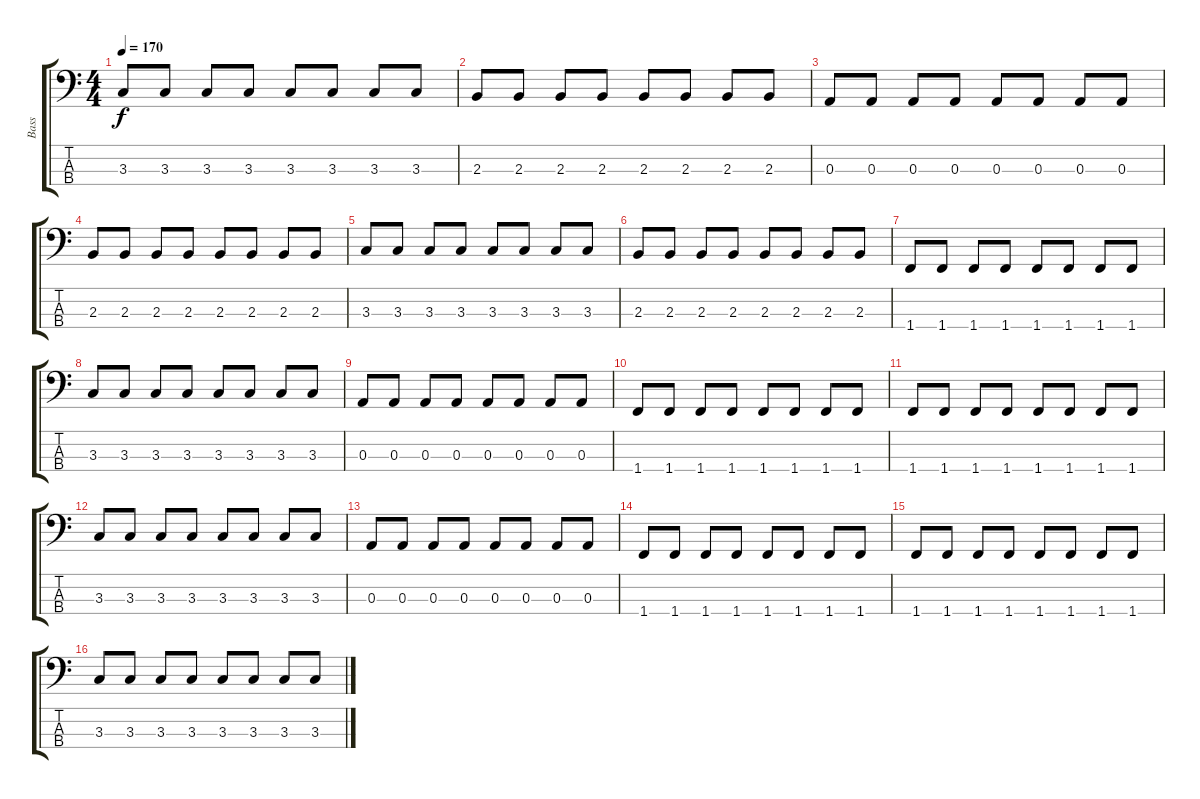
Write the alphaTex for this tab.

\track ("Bass" "Bass") {instrument electricbassfinger}
\staff {score tabs}
\tuning (G2 D2 A1 E1) {hide}
\ts (4 4)
\tempo 170
\clef f4
\ks c
3.3.8{dy f} 3.3.8 3.3.8 3.3.8 3.3.8 3.3.8 3.3.8 3.3.8 |
2.3.8 2.3.8 2.3.8 2.3.8 2.3.8 2.3.8 2.3.8 2.3.8 |
0.3.8 0.3.8 0.3.8 0.3.8 0.3.8 0.3.8 0.3.8 0.3.8 |
2.3.8 2.3.8 2.3.8 2.3.8 2.3.8 2.3.8 2.3.8 2.3.8 |
3.3.8 3.3.8 3.3.8 3.3.8 3.3.8 3.3.8 3.3.8 3.3.8 |
2.3.8 2.3.8 2.3.8 2.3.8 2.3.8 2.3.8 2.3.8 2.3.8 |
1.4.8 1.4.8 1.4.8 1.4.8 1.4.8 1.4.8 1.4.8 1.4.8 |
3.3.8 3.3.8 3.3.8 3.3.8 3.3.8 3.3.8 3.3.8 3.3.8 |
0.3.8 0.3.8 0.3.8 0.3.8 0.3.8 0.3.8 0.3.8 0.3.8 |
1.4.8 1.4.8 1.4.8 1.4.8 1.4.8 1.4.8 1.4.8 1.4.8 |
1.4.8 1.4.8 1.4.8 1.4.8 1.4.8 1.4.8 1.4.8 1.4.8 |
3.3.8 3.3.8 3.3.8 3.3.8 3.3.8 3.3.8 3.3.8 3.3.8 |
0.3.8 0.3.8 0.3.8 0.3.8 0.3.8 0.3.8 0.3.8 0.3.8 |
1.4.8 1.4.8 1.4.8 1.4.8 1.4.8 1.4.8 1.4.8 1.4.8 |
1.4.8 1.4.8 1.4.8 1.4.8 1.4.8 1.4.8 1.4.8 1.4.8 |
3.3.8 3.3.8 3.3.8 3.3.8 3.3.8 3.3.8 3.3.8 3.3.8
